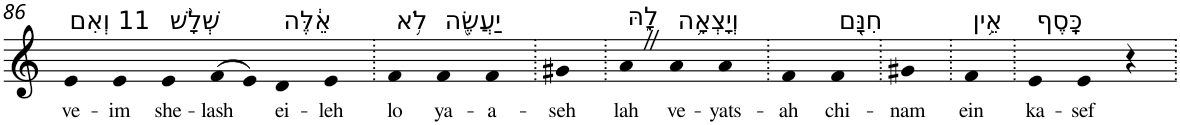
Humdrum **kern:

**kern	**text
*part1	*part1
*staff1	*staff1
*I"Piano	*
*I'Pno	*
!!LO:PB:g=z
*clefG2	*
*k[]	*
=86	=86
!LO:TX:a:t=11 וְאִם	!
!	!LO:LY:b
4e	ve-
!	!LO:LY:b
4e	-im
!LO:TX:a:t=שְׁלָ֨שׁ	!
!	!LO:LY:b
4e	she-
!	!LO:LY:b
(>8f	-lash
8e)	.
!LO:TX:a:t=אֵ֔לֶּה	!
!	!LO:LY:b
4d	ei-
!	!LO:LY:b
4e	-leh
=87.	=87.
!LO:TX:a:t=לֹ֥א	!
!	!LO:LY:b
4f	lo
!LO:TX:a:t=יַעֲשֶׂ֖ה	!
!	!LO:LY:b
4f	ya-
!	!LO:LY:b
4f	-a-
=88.	=88.
!	!LO:LY:b
4g#X	-seh
=89.	=89.
!LO:TX:a:t=לָ֑הּ	!
!	!LO:LY:b
4aZ	lah
!LO:TX:a:t=וְיָצְאָ֥ה	!
!	!LO:LY:b
4a	ve-
!	!LO:LY:b
4a	-yats-
=90.	=90.
!	!LO:LY:b
4f	-ah
!LO:TX:a:t=חִנָּ֖ם	!
!	!LO:LY:b
4f	chi-
=91.	=91.
!	!LO:LY:b
4g#X	-nam
=92.	=92.
!LO:TX:a:t=אֵ֥ין	!
!	!LO:LY:b
4f	ein
=93.	=93.
!LO:TX:a:t=כָּֽסֶף	!
!	!LO:LY:b
4e	ka-
!	!LO:LY:b
4e	-sef
4r	.
=.	=.
*-	*-
